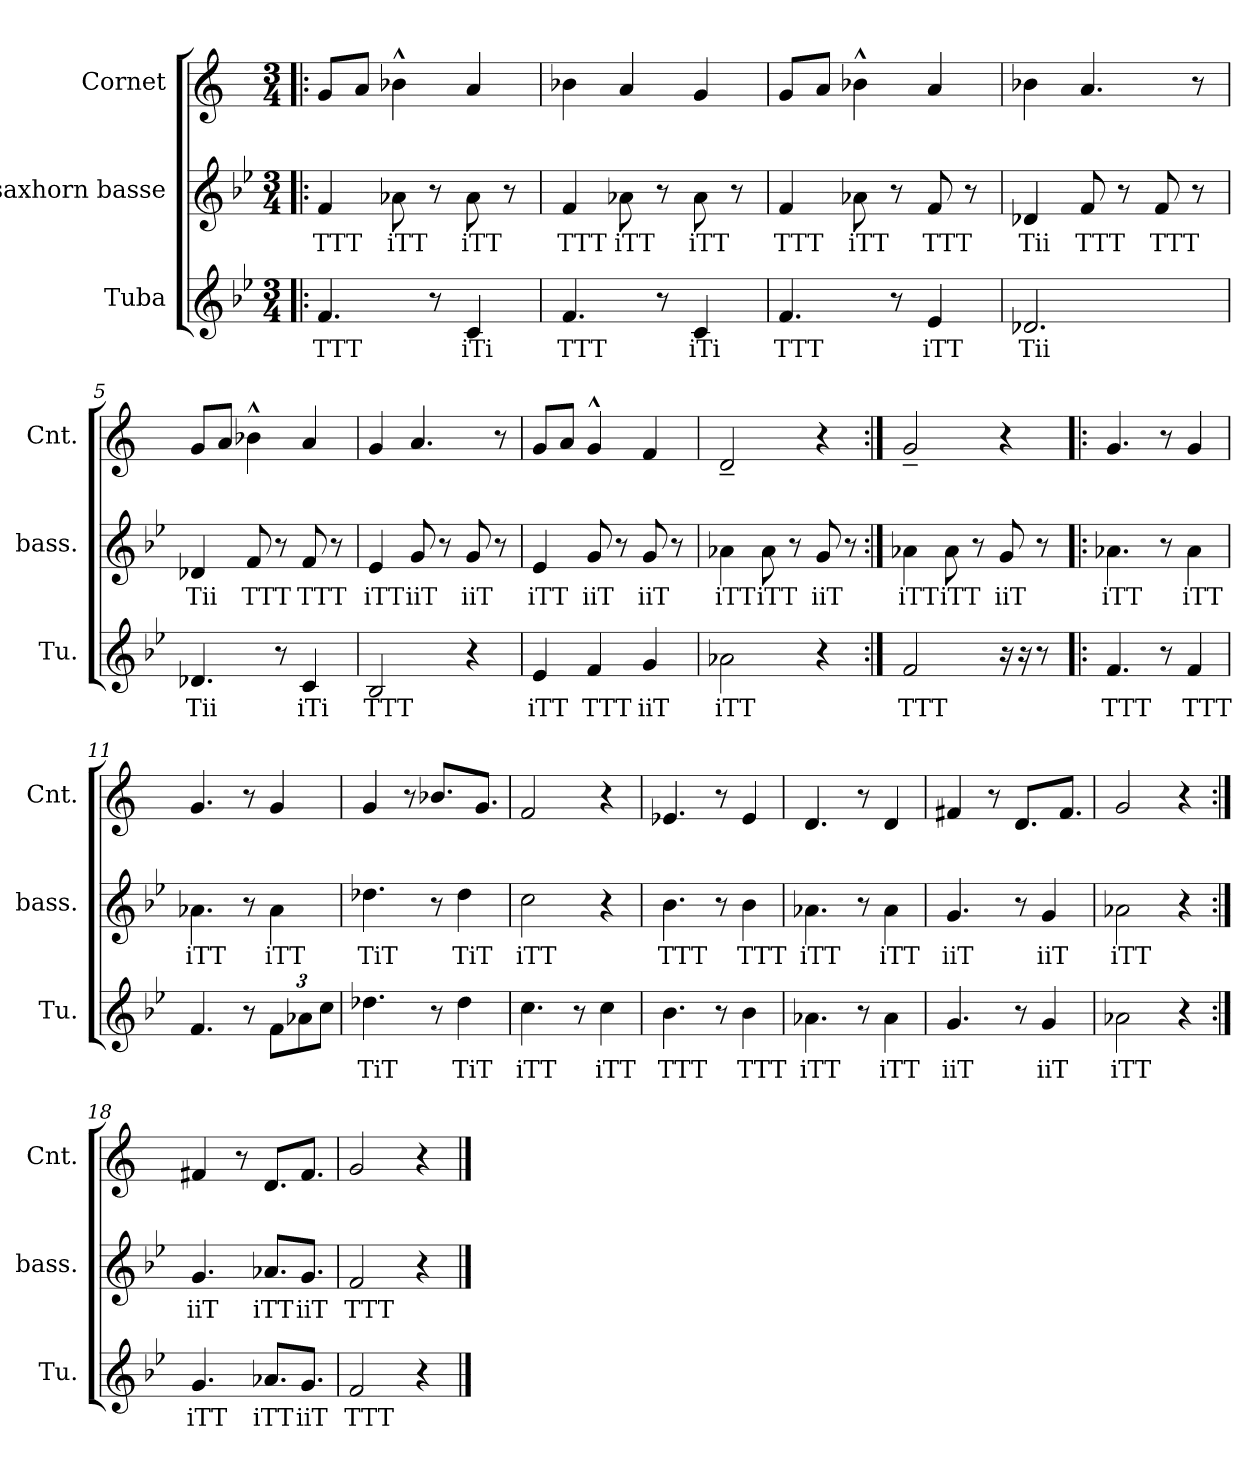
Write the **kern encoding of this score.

**kern	**text	**kern	**text	**kern
*part3	*part3	*part2	*part2	*part1
*staff3	*staff3	*staff2	*staff2	*staff1
*I"Tuba	*	*I"saxhorn basse	*	*I"Cornet
*I'Tu.	*	*I'bass.	*	*I'Cnt.
*clefG2	*	*clefG2	*	*clefG2
*ITrd15c26	*	*ITrd8c14	*	*ITrd1c2
*k[b-e-]	*	*k[b-e-]	*	*k[b-e-]
*M3/4	*	*M3/4	*	*M3/4
*MM160	*	*MM160	*	*MM160
=1!|:	=1!|:	=1!|:	=1!|:	=1!|:
!	!LO:LY:b	!	!LO:LY:b	!
4.FF/	TTT	4F/	TTT	8f/L
.	.	.	.	8g/J
!	!	!	!LO:LY:b	!
.	.	8A-X\	iTT	4a-X^^\
8r	.	8r	.	.
!	!LO:LY:b	!	!LO:LY:b	!
4CC/	iTi	8A-\	iTT	4g/
.	.	8r	.	.
=2	=2	=2	=2	=2
!	!LO:LY:b	!	!LO:LY:b	!
4.FF/	TTT	4F/	TTT	4a-X\
!	!	!	!LO:LY:b	!
.	.	8A-X\	iTT	4g/
8r	.	8r	.	.
!	!LO:LY:b	!	!LO:LY:b	!
4CC/	iTi	8A-\	iTT	4f/
.	.	8r	.	.
=3	=3	=3	=3	=3
!	!LO:LY:b	!	!LO:LY:b	!
4.FF/	TTT	4F/	TTT	8f/L
.	.	.	.	8g/J
!	!	!	!LO:LY:b	!
.	.	8A-X\	iTT	4a-X^^\
8r	.	8r	.	.
!	!LO:LY:b	!	!LO:LY:b	!
4EE-/	iTT	8F/	TTT	4g/
.	.	8r	.	.
=4	=4	=4	=4	=4
!	!LO:LY:b	!	!LO:LY:b	!
2.DD-X/	Tii	4D-X/	Tii	4a-X\
!	!	!	!LO:LY:b	!
.	.	8F/	TTT	4.g/
.	.	8r	.	.
!	!	!	!LO:LY:b	!
.	.	8F/	TTT	.
.	.	8r	.	8r
=5	=5	=5	=5	=5
!	!LO:LY:b	!	!LO:LY:b	!
4.DD-X/	Tii	4D-X/	Tii	8f/L
.	.	.	.	8g/J
!	!	!	!LO:LY:b	!
.	.	8F/	TTT	4a-X^^\
8r	.	8r	.	.
!	!LO:LY:b	!	!LO:LY:b	!
4CC/	iTi	8F/	TTT	4g/
.	.	8r	.	.
!!LO:LB:g=z
=6	=6	=6	=6	=6
!	!LO:LY:b	!	!LO:LY:b	!
2BBB-/	TTT	4E-/	iTT	4f/
!	!	!	!LO:LY:b	!
.	.	8G/	iiT	4.g/
.	.	8r	.	.
!	!	!	!LO:LY:b	!
4r	.	8G/	iiT	.
.	.	8r	.	8r
=7	=7	=7	=7	=7
!	!LO:LY:b	!	!LO:LY:b	!
4EE-/	iTT	4E-/	iTT	8f/L
.	.	.	.	8g/J
!	!LO:LY:b	!	!LO:LY:b	!
4FF/	TTT	8G/	iiT	4f^^/
.	.	8r	.	.
!	!LO:LY:b	!	!LO:LY:b	!
4GG/	iiT	8G/	iiT	4e-/
.	.	8r	.	.
=8	=8	=8	=8	=8
!	!LO:LY:b	!	!LO:LY:b	!
2AA-X\	iTT	4A-X\	iTT	2c~/
!	!	!	!LO:LY:b	!
.	.	8A-\	iTT	.
.	.	8r	.	.
!	!	!	!LO:LY:b	!
4r	.	8G/	iiT	4r
.	.	8r	.	.
=9:|!	=9:|!	=9:|!	=9:|!	=9:|!
!	!LO:LY:b	!	!LO:LY:b	!
2FF/	TTT	4A-X\	iTT	2f~/
!	!	!	!LO:LY:b	!
.	.	8A-\	iTT	.
.	.	8r	.	.
!	!	!	!LO:LY:b	!
16r	.	8G/	iiT	4r
16r	.	.	.	.
8r	.	8r	.	.
=10!|:	=10!|:	=10!|:	=10!|:	=10!|:
!	!LO:LY:b	!	!LO:LY:b	!
4.FF/	TTT	4.A-X\	iTT	4.f/
8r	.	8r	.	8r
!	!LO:LY:b	!	!LO:LY:b	!
4FF/	TTT	4A-\	iTT	4f/
=11	=11	=11	=11	=11
!	!	!	!LO:LY:b	!
4.FF/	.	4.A-X\	iTT	4.f/
8r	.	8r	.	8r
*Xbrackettup	*	*	*	*
!	!	!	!LO:LY:b	!
12FF\L	.	4A-\	iTT	4f/
12AA-X\	.	.	.	.
12C\J	.	.	.	.
!!LO:LB:g=z
=12	=12	=12	=12	=12
!	!LO:LY:b	!	!LO:LY:b	!
4.D-X\	TiT	4.d-X\	TiT	4f/
.	.	.	.	8r
8r	.	8r	.	8.a-X/L
!	!LO:LY:b	!	!LO:LY:b	!
4D-\	TiT	4d-\	TiT	.
.	.	.	.	8.f/J
=13	=13	=13	=13	=13
!	!LO:LY:b	!	!LO:LY:b	!
4.C\	iTT	2c\	iTT	2e-/
8r	.	.	.	.
!	!LO:LY:b	!	!	!
4C\	iTT	4r	.	4r
=14	=14	=14	=14	=14
!	!LO:LY:b	!	!LO:LY:b	!
4.BB-\	TTT	4.B-\	TTT	4.d-X/
8r	.	8r	.	8r
!	!LO:LY:b	!	!LO:LY:b	!
4BB-\	TTT	4B-\	TTT	4d-/
=15	=15	=15	=15	=15
!	!LO:LY:b	!	!LO:LY:b	!
4.AA-X\	iTT	4.A-X\	iTT	4.c/
8r	.	8r	.	8r
!	!LO:LY:b	!	!LO:LY:b	!
4AA-\	iTT	4A-\	iTT	4c/
=16	=16	=16	=16	=16
!	!LO:LY:b	!	!LO:LY:b	!
4.GG/	iiT	4.G/	iiT	4en/
.	.	.	.	8r
8r	.	8r	.	8.c/L
!	!LO:LY:b	!	!LO:LY:b	!
4GG/	iiT	4G/	iiT	.
.	.	.	.	8.e/J
=17	=17	=17	=17	=17
!	!LO:LY:b	!	!LO:LY:b	!
2AA-X\	iTT	2A-X\	iTT	2f/
4r	.	4r	.	4r
=18:|!	=18:|!	=18:|!	=18:|!	=18:|!
!	!LO:LY:b	!	!LO:LY:b	!
4.GG/	iTT	4.G/	iiT	4en/
.	.	.	.	8r
!	!LO:LY:b	!	!LO:LY:b	!
8.AA-X/L	iTT	8.A-X/L	iTT	8.c/L
!	!LO:LY:b	!	!LO:LY:b	!
8.GG/J	iiT	8.G/J	iiT	8.e/J
=19	=19	=19	=19	=19
!	!LO:LY:b	!	!LO:LY:b	!
2FF/	TTT	2F/	TTT	2f/
4r	.	4r	.	4r
==	==	==	==	==
*-	*-	*-	*-	*-
